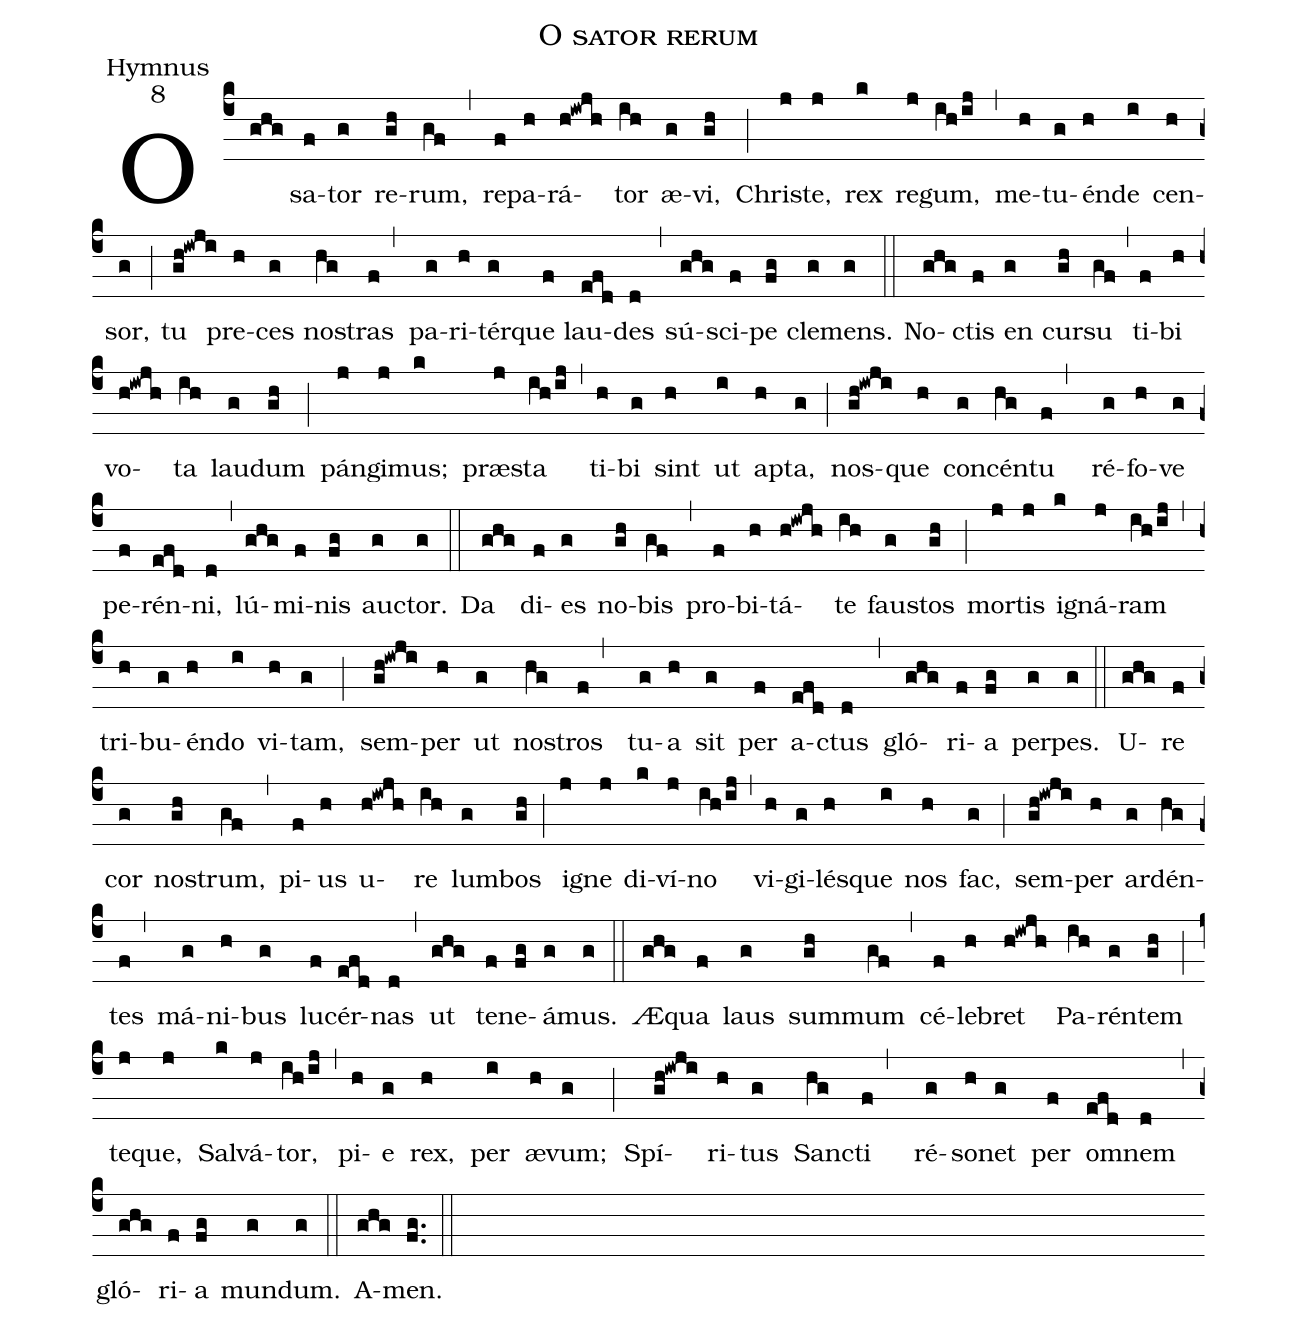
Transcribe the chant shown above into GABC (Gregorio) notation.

name:O sator rerum;
office-part:Hymnus;
mode: 8;
%%
(c4)
O(ghg) sa(f)tor(g) re(gh)rum,(gf) (,)
re(f)pa(h)rá(h!iwjh)tor(ih) æ(g)vi,(gh) (;)
Chri(j)ste,(j) rex(k) re(j)gum,(ih/ij) (,)
me(h)tu(g)én(h)de(i) cen(h)sor,(g) (;)
tu(gh!iwji) pre(h)ces(g) no(hg)stras(f,)
pa(g)ri(h)tér(g)que(f) lau(efd)des(d) (,)
sú(ghg)sci(f)pe(fg) cle(g)mens.(g) (::)

No(ghg)ctis(f) en(g) cur(gh)su(gf) (,)
ti(f)bi(h) vo(h!iwjh)ta(ih) lau(g)dum(gh) (;)
pán(j)gi(j)mus;(k) præ(j)sta(ih/ij) (,)
ti(h)bi(g) sint(h) ut(i) ap(h)ta,(g) (;)
nos(gh!iwji)que(h) con(g)cén(hg)tu(f,)
ré(g)fo(h)ve(g) pe(f)rén(efd)ni,(d) (,)
lú(ghg)mi(f)nis(fg) au(g)ctor.(g) (::)

Da(ghg) di(f)es(g) no(gh)bis(gf) (,)
pro(f)bi(h)tá(h!iwjh)te(ih) fau(g)stos(gh) (;)
mor(j)tis(j) i(k)gná(j)ram(ih/ij) (,)
tri(h)bu(g)én(h)do(i) vi(h)tam,(g) (;)
sem(gh!iwji)per(h) ut(g) no(hg)stros(f,)
tu(g)a(h) sit(g) per(f) a(efd)ctus(d) (,)
gló(ghg)ri(f)a(fg) per(g)pes.(g) (::)

U(ghg)re(f) cor(g) no(gh)strum,(gf) (,)
pi(f)us(h) u(h!iwjh)re(ih) lum(g)bos(gh) (;)
i(j)gne(j) di(k)ví(j)no(ih/ij) (,)
vi(h)gi(g)lés(h)que(i) nos(h) fac,(g) (;)
sem(gh!iwji)per(h) ar(g)dén(hg)tes(f,)
má(g)ni(h)bus(g) lu(f)cér(efd)nas(d) (,)
ut(ghg) te(f)ne(fg)á(g)mus.(g) (::)

Æ(ghg)qua(f) laus(g) sum(gh)mum(gf) (,)
cé(f)le(h)bret(h!iwjh) Pa(ih)rén(g)tem(gh) (;)
te(j)que,(j) Sal(k)vá(j)tor,(ih/ij) (,)
pi(h)e(g) rex,(h) per(i) æ(h)vum;(g) (;)
Spí(gh!iwji)ri(h)tus(g) San(hg)cti(f,)
ré(g)so(h)net(g) per(f) om(efd)nem(d) (,)
gló(ghg)ri(f)a(fg) mun(g)dum.(g) (::)

A(ghg)men.(fg..) (::)
